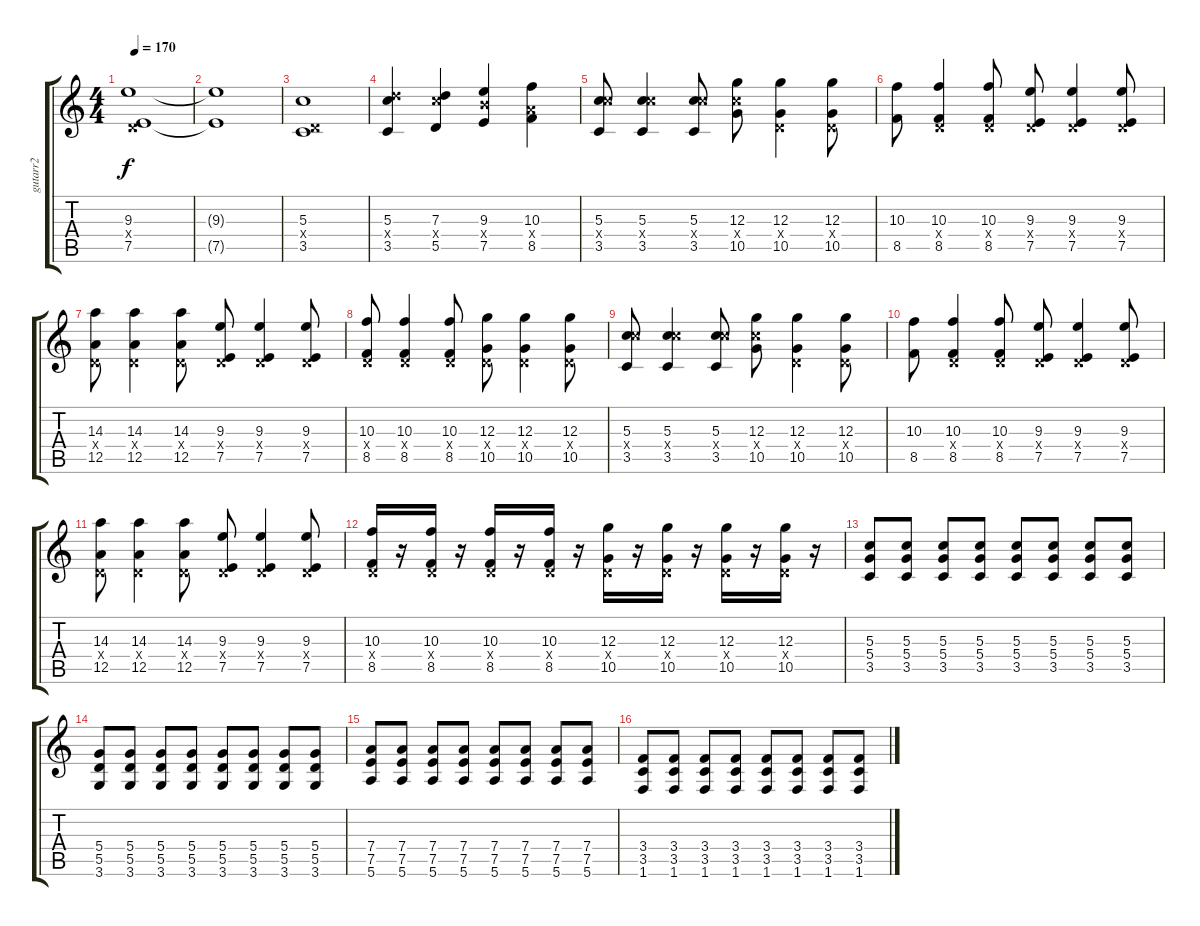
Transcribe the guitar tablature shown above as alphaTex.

\track ("gutarr2" "gutarr2") {instrument acousticguitarnylon}
\staff {score tabs}
\tuning (E4 B3 G3 D3 A2 E2) {hide}
\ts (4 4)
\tempo 170
\clef g2
\ks c
(9.3 0.4{x} 7.5).1{dy f} |
(9.3{t} 7.5{t}).1 |
(5.3 0.4{x} 3.5).1 |
(5.3 12.4{x} 3.5).4 (7.3 10.4{x} 5.5).4 (9.3 9.4{x} 7.5).4 (10.3 7.4{x} 8.5).4 |
(5.3 10.4{x} 3.5).8{instrument distortionguitar} (5.3 10.4{x} 3.5).4 (5.3 10.4{x} 3.5).8 (12.3 10.4{x} 10.5).8 (12.3 0.4{x} 10.5).4 (12.3 0.4{x} 10.5).8 |
(10.3 8.5).8 (10.3 0.4{x} 8.5).4 (10.3 0.4{x} 8.5).8 (9.3 0.4{x} 7.5).8 (9.3 0.4{x} 7.5).4 (9.3 0.4{x} 7.5).8 |
(14.3 0.4{x} 12.5).8 (14.3 0.4{x} 12.5).4 (14.3 0.4{x} 12.5).8 (9.3 0.4{x} 7.5).8 (9.3 0.4{x} 7.5).4 (9.3 0.4{x} 7.5).8 |
(10.3 0.4{x} 8.5).8 (10.3 0.4{x} 8.5).4 (10.3 0.4{x} 8.5).8 (12.3 0.4{x} 10.5).8 (12.3 0.4{x} 10.5).4 (12.3 0.4{x} 10.5).8 |
(5.3 10.4{x} 3.5).8{instrument distortionguitar} (5.3 10.4{x} 3.5).4 (5.3 10.4{x} 3.5).8 (12.3 10.4{x} 10.5).8 (12.3 0.4{x} 10.5).4 (12.3 0.4{x} 10.5).8 |
(10.3 8.5).8 (10.3 0.4{x} 8.5).4 (10.3 0.4{x} 8.5).8 (9.3 0.4{x} 7.5).8 (9.3 0.4{x} 7.5).4 (9.3 0.4{x} 7.5).8 |
(14.3 0.4{x} 12.5).8 (14.3 0.4{x} 12.5).4 (14.3 0.4{x} 12.5).8 (9.3 0.4{x} 7.5).8 (9.3 0.4{x} 7.5).4 (9.3 0.4{x} 7.5).8 |
(10.3 0.4{x} 8.5).16 r.16 (10.3 0.4{x} 8.5).16 r.16 (10.3 0.4{x} 8.5).16 r.16 (10.3 0.4{x} 8.5).16 r.16 (12.3 0.4{x} 10.5).16 r.16 (12.3 0.4{x} 10.5).16 r.16 (12.3 0.4{x} 10.5).16 r.16 (12.3 0.4{x} 10.5).16 r.16 |
(5.3 5.4 3.5).8 (5.3 5.4 3.5).8 (5.3 5.4 3.5).8 (5.3 5.4 3.5).8 (5.3 5.4 3.5).8 (5.3 5.4 3.5).8 (5.3 5.4 3.5).8 (5.3 5.4 3.5).8 |
(5.4 5.5 3.6).8 (5.4 5.5 3.6).8 (5.4 5.5 3.6).8 (5.4 5.5 3.6).8 (5.4 5.5 3.6).8 (5.4 5.5 3.6).8 (5.4 5.5 3.6).8 (5.4 5.5 3.6).8 |
(7.4 7.5 5.6).8 (7.4 7.5 5.6).8 (7.4 7.5 5.6).8 (7.4 7.5 5.6).8 (7.4 7.5 5.6).8 (7.4 7.5 5.6).8 (7.4 7.5 5.6).8 (7.4 7.5 5.6).8 |
(3.4 3.5 1.6).8 (3.4 3.5 1.6).8 (3.4 3.5 1.6).8 (3.4 3.5 1.6).8 (3.4 3.5 1.6).8 (3.4 3.5 1.6).8 (3.4 3.5 1.6).8 (3.4 3.5 1.6).8
